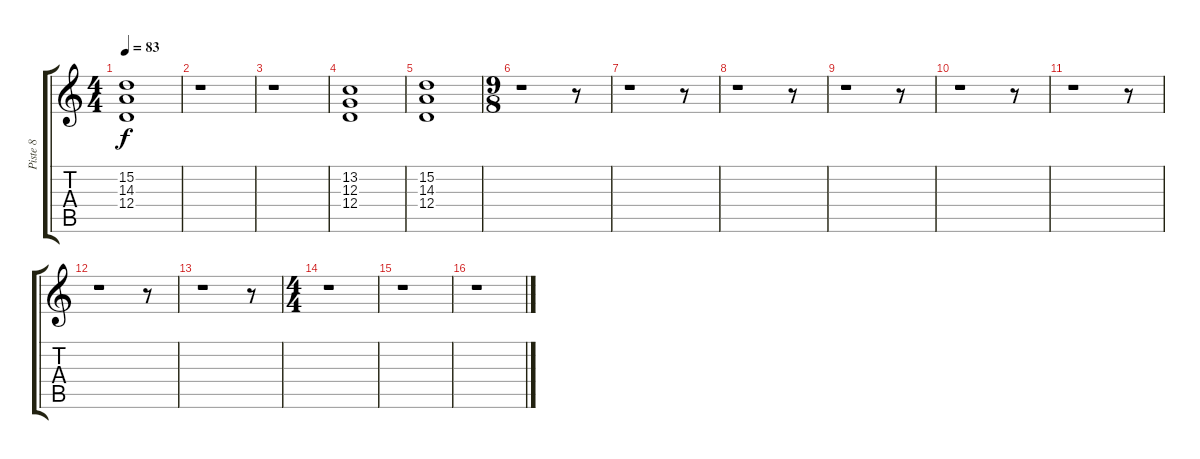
\track ("Piste 8" "Piste 8") {instrument stringensemble1}
\staff {score tabs}
\tuning (E4 B3 G3 D3 A2 E2) {hide}
\ts (4 4)
\tempo 83
\clef g2
\ks c
(15.2 14.3 12.4).1{dy f} |
r.1 |
r.1 |
(13.2 12.3 12.4).1 |
(15.2 14.3 12.4).1 |
\ts (9 8)
r.1 r.8 |
r.1 r.8 |
r.1 r.8 |
r.1 r.8 |
r.1 r.8 |
r.1 r.8 |
r.1 r.8 |
r.1 r.8 |
\ts (4 4)
r.1 |
r.1 |
r.1
